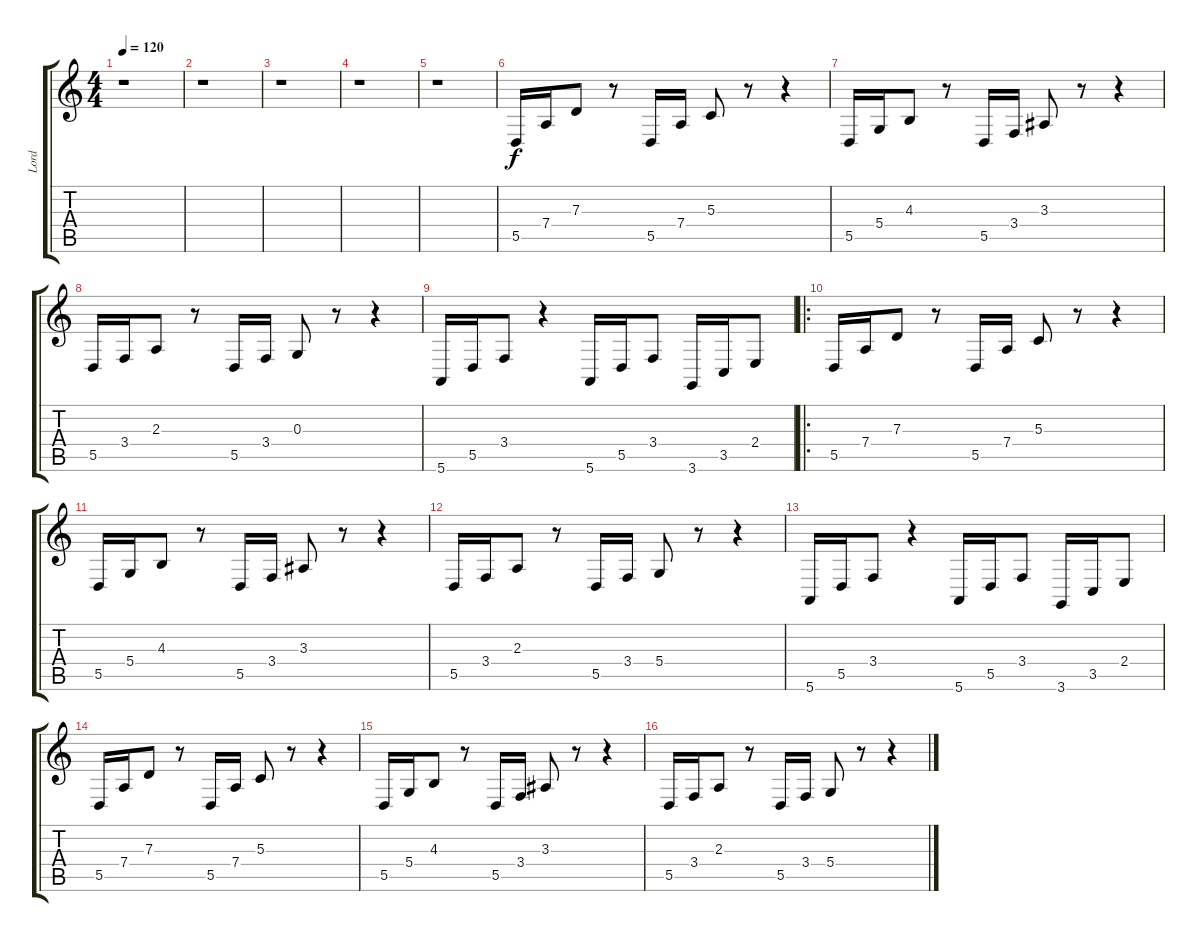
\track ("Lord" "Lord") {instrument tremolostrings}
\staff {score tabs}
\tuning (E4 B3 G3 D3 A2 E2) {hide}
\ts (4 4)
\tempo 120
\clef g2
\ks c
r.1{dy f instrument tremolostrings} |
r.1 |
r.1 |
r.1 |
r.1 |
5.5.16 7.4.16 7.3.8 r.8 5.5.16 7.4.16 5.3.8 r.8 r.4 |
5.5.16 5.4.16 4.3.8 r.8 5.5.16 3.4.16 3.3.8 r.8 r.4 |
5.5.16 3.4.16 2.3.8 r.8 5.5.16 3.4.16 0.3.8 r.8 r.4 |
5.6.16 5.5.16 3.4.8 r.4 5.6.16 5.5.16 3.4.8 3.6.16 3.5.16 2.4.8 |
\ro
5.5.16 7.4.16 7.3.8 r.8 5.5.16 7.4.16 5.3.8 r.8 r.4 |
5.5.16 5.4.16 4.3.8 r.8 5.5.16 3.4.16 3.3.8 r.8 r.4 |
5.5.16 3.4.16 2.3.8 r.8 5.5.16 3.4.16 5.4.8 r.8 r.4 |
5.6.16 5.5.16 3.4.8 r.4 5.6.16 5.5.16 3.4.8 3.6.16 3.5.16 2.4.8 |
5.5.16 7.4.16 7.3.8 r.8 5.5.16 7.4.16 5.3.8 r.8 r.4 |
5.5.16 5.4.16 4.3.8 r.8 5.5.16 3.4.16 3.3.8 r.8 r.4 |
5.5.16 3.4.16 2.3.8 r.8 5.5.16 3.4.16 5.4.8 r.8 r.4
